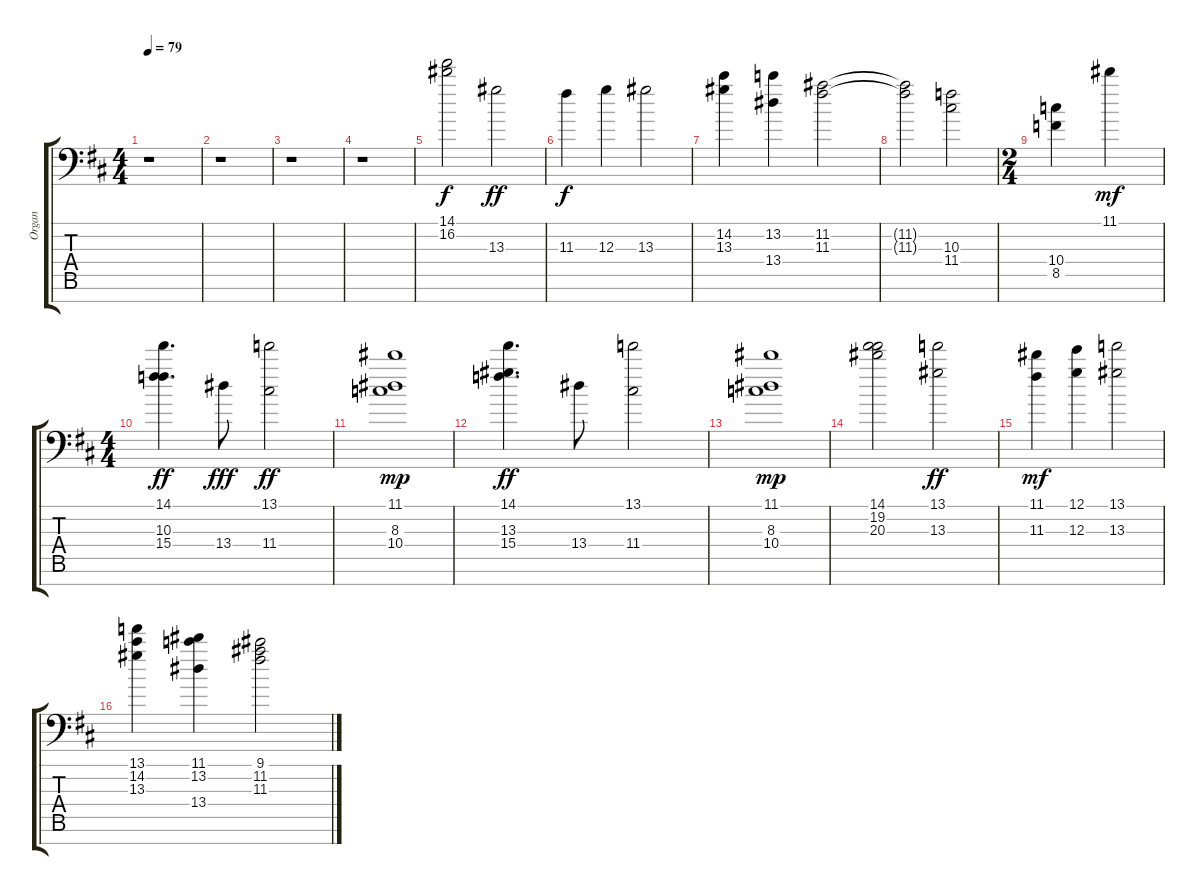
\track ("Organ" "Organ") {instrument overdrivenguitar}
\staff {score tabs}
\tuning (E4 B3 G3 D3 A2 E2 C-1) {hide}
\ts (4 4)
\tempo 79
\clef f4
\ks d
r.1{dy f} |
r.1 |
r.1 |
r.1 |
(14.1 16.2).2 13.3.2{dy ff} |
11.3.4{dy f} 12.3.4 13.3.2 |
(14.2 13.3).4 (13.2 13.4).4 (11.2 11.3).2 |
(11.2{t} 11.3{t}).2 (10.3 11.4).2 |
\ts (2 4)
(10.4 8.5).4 11.1.4{dy mf balance 3} |
\ts (4 4)
(14.1 10.3 15.4).4{d dy ff} 13.4.8{dy fff} (13.1 11.4).2{dy ff} |
(11.1 8.3 10.4).1{dy mp} |
(14.1 13.3 15.4).4{d dy ff} 13.4.8 (13.1 11.4).2 |
(11.1 8.3 10.4).1{dy mp} |
(14.1 19.2 20.3).2 (13.1 13.3).2{dy ff} |
(11.1 11.3).4{dy mf} (12.1 12.3).4 (13.1 13.3).2 |
(13.1 14.2 13.3).4 (11.1 13.2 13.4).4 (9.1 11.2 11.3).2
